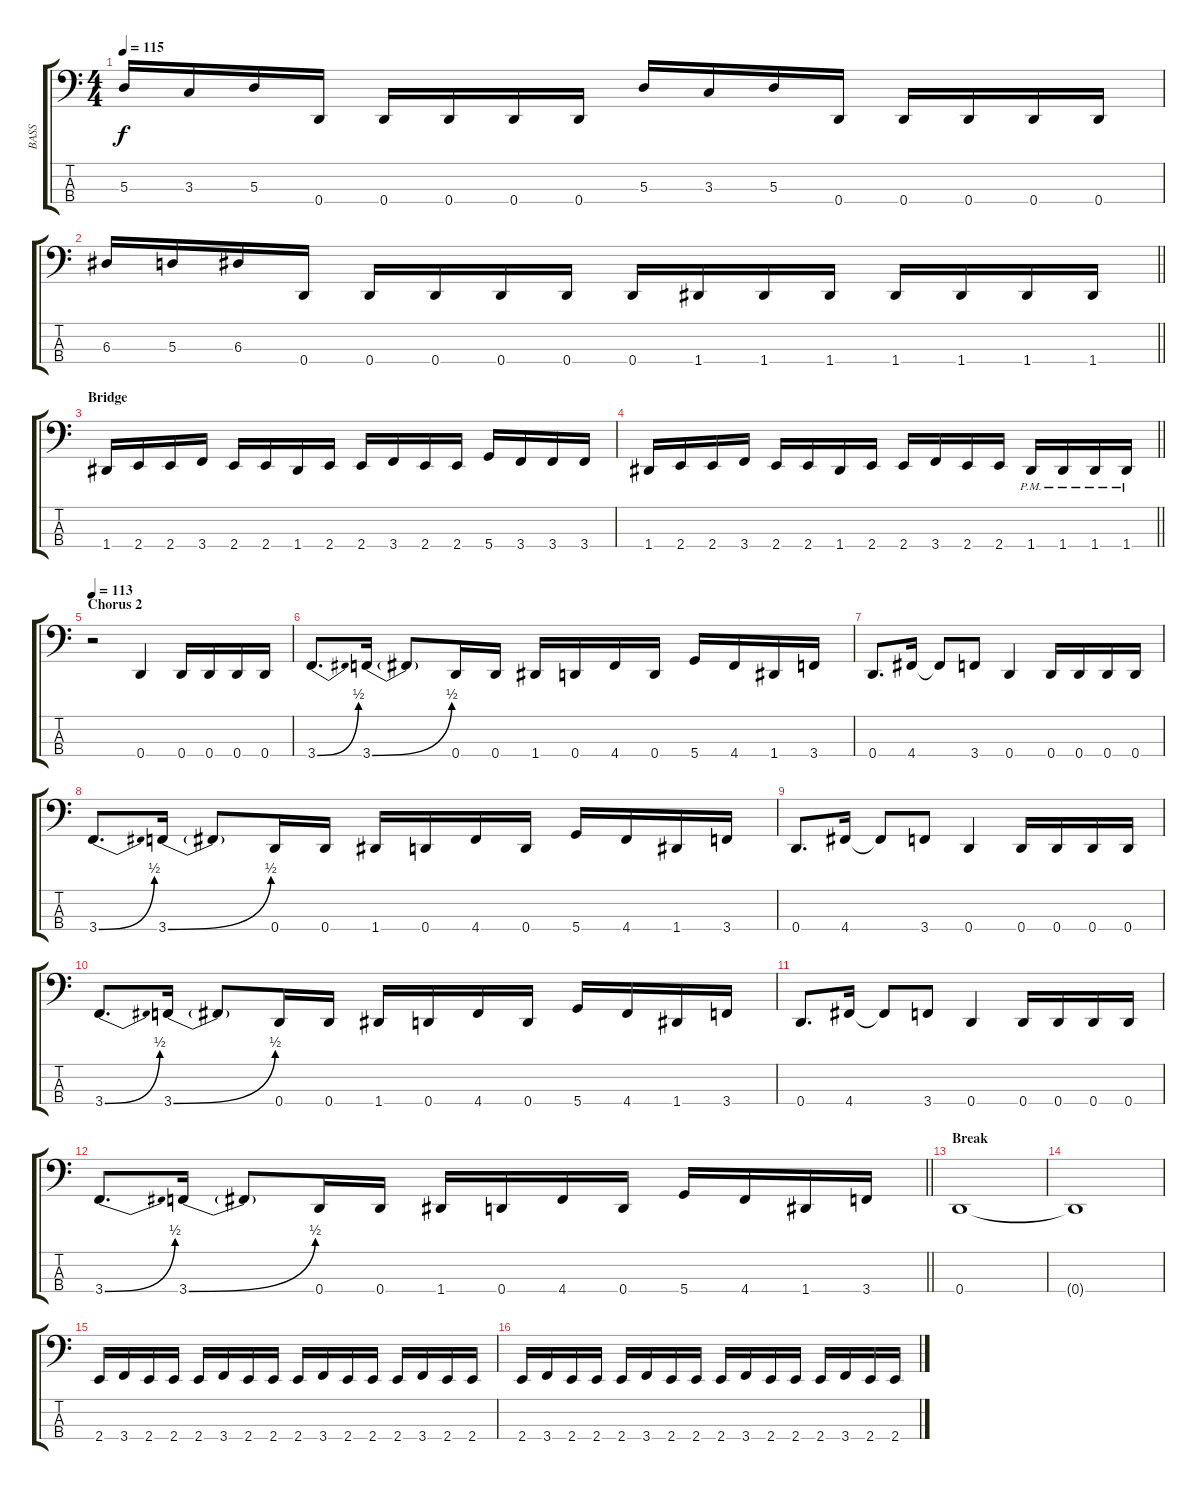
\track ("BASS" "BASS") {instrument electricbasspick}
\staff {score tabs}
\tuning (G2 D2 A1 D1) {hide}
\ts (4 4)
\tempo 115
\clef f4
\ks c
5.3.16{dy f} 3.3.16 5.3.16 0.4.16 0.4.16 0.4.16 0.4.16 0.4.16 5.3.16 3.3.16 5.3.16 0.4.16 0.4.16 0.4.16 0.4.16 0.4.16 |
\barLineRight lightlight
6.3.16 5.3.16 6.3.16 0.4.16 0.4.16 0.4.16 0.4.16 0.4.16 0.4.16 1.4.16 1.4.16 1.4.16 1.4.16 1.4.16 1.4.16 1.4.16 |
\section ("" "Bridge")
1.4.16 2.4.16 2.4.16 3.4.16 2.4.16 2.4.16 1.4.16 2.4.16 2.4.16 3.4.16 2.4.16 2.4.16 5.4.16 3.4.16 3.4.16 3.4.16 |
\barLineRight lightlight
1.4.16 2.4.16 2.4.16 3.4.16 2.4.16 2.4.16 1.4.16 2.4.16 2.4.16 3.4.16 2.4.16 2.4.16 1.4{pm}.16 1.4{pm}.16 1.4{pm}.16 1.4{pm}.16 |
\section ("" "Chorus 2")
\tempo 113
r.2 0.4.4 0.4.16 0.4.16 0.4.16 0.4.16 |
3.4{be (bend 0 0 60 2)}.8{d} 3.4{be (bend 0 0 60 2)}.16 3.4{t}.8 0.4.16 0.4.16 1.4.16 0.4.16 4.4.16 0.4.16 5.4.16 4.4.16 1.4.16 3.4.16 |
0.4.8{d} 4.4.16 4.4{t}.8 3.4.8 0.4.4 0.4.16 0.4.16 0.4.16 0.4.16 |
3.4{be (bend 0 0 60 2)}.8{d} 3.4{be (bend 0 0 60 2)}.16 3.4{t}.8 0.4.16 0.4.16 1.4.16 0.4.16 4.4.16 0.4.16 5.4.16 4.4.16 1.4.16 3.4.16 |
0.4.8{d} 4.4.16 4.4{t}.8 3.4.8 0.4.4 0.4.16 0.4.16 0.4.16 0.4.16 |
3.4{be (bend 0 0 60 2)}.8{d} 3.4{be (bend 0 0 60 2)}.16 3.4{t}.8 0.4.16 0.4.16 1.4.16 0.4.16 4.4.16 0.4.16 5.4.16 4.4.16 1.4.16 3.4.16 |
0.4.8{d} 4.4.16 4.4{t}.8 3.4.8 0.4.4 0.4.16 0.4.16 0.4.16 0.4.16 |
\barLineRight lightlight
3.4{be (bend 0 0 60 2)}.8{d} 3.4{be (bend 0 0 60 2)}.16 3.4{t}.8 0.4.16 0.4.16 1.4.16 0.4.16 4.4.16 0.4.16 5.4.16 4.4.16 1.4.16 3.4.16 |
\section ("" "Break")
0.4.1 |
0.4{t}.1 |
2.4.16 3.4.16 2.4.16 2.4.16 2.4.16 3.4.16 2.4.16 2.4.16 2.4.16 3.4.16 2.4.16 2.4.16 2.4.16 3.4.16 2.4.16 2.4.16 |
2.4.16 3.4.16 2.4.16 2.4.16 2.4.16 3.4.16 2.4.16 2.4.16 2.4.16 3.4.16 2.4.16 2.4.16 2.4.16 3.4.16 2.4.16 2.4.16
